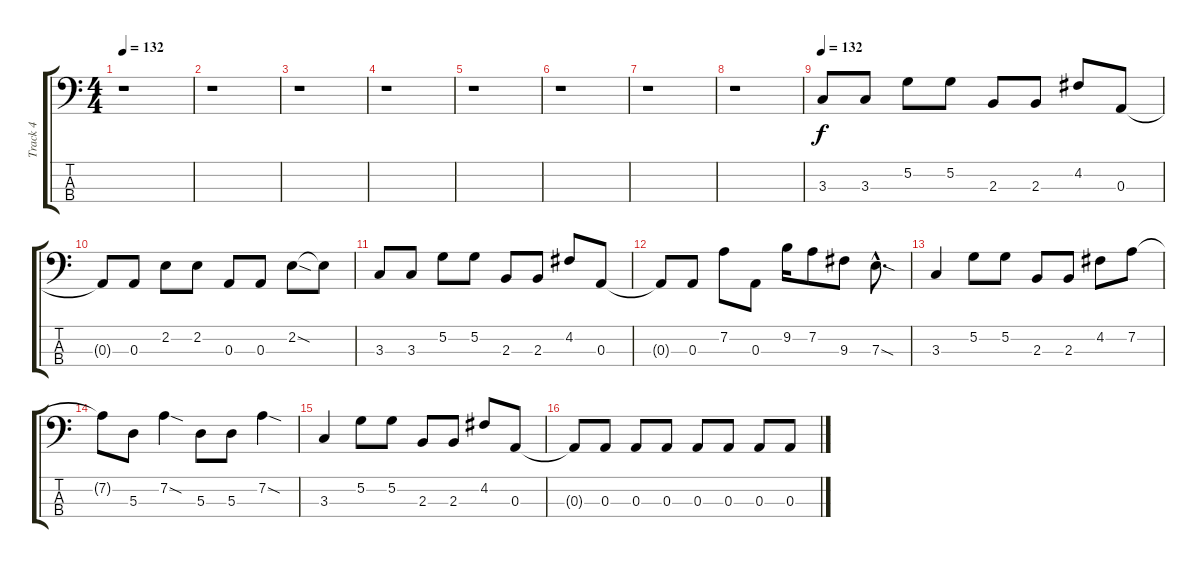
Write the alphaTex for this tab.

\track ("Track 4" "Track 4") {instrument electricbasspick}
\staff {score tabs}
\tuning (G2 D2 A1 D1) {hide}
\ts (4 4)
\tempo 132
\clef f4
\ks c
r.1{dy f instrument electricbasspick} |
r.1 |
r.1 |
r.1 |
r.1 |
r.1 |
r.1 |
r.1 |
\tempo 132
3.3.8 3.3.8 5.2.8 5.2.8 2.3.8 2.3.8 4.2.8 0.3.8 |
0.3{t}.8 0.3.8 2.2.8 2.2.8 0.3.8 0.3.8 2.2{sod}.8 2.2{t}.8 |
3.3.8 3.3.8 5.2.8 5.2.8 2.3.8 2.3.8 4.2.8 0.3.8 |
0.3{t}.8 0.3.8 7.2.8 0.3.8 9.2.16 7.2.8 9.3.8 7.3{sod hac}.8{d} |
3.3.4 5.2.8 5.2.8 2.3.8 2.3.8 4.2.8 7.2.8 |
7.2{t}.8 5.3.8 7.2{sod}.4 5.3.8 5.3.8 7.2{sod}.4 |
3.3.4 5.2.8 5.2.8 2.3.8 2.3.8 4.2.8 0.3.8 |
0.3{t}.8 0.3.8 0.3.8 0.3.8 0.3.8 0.3.8 0.3.8 0.3.8
